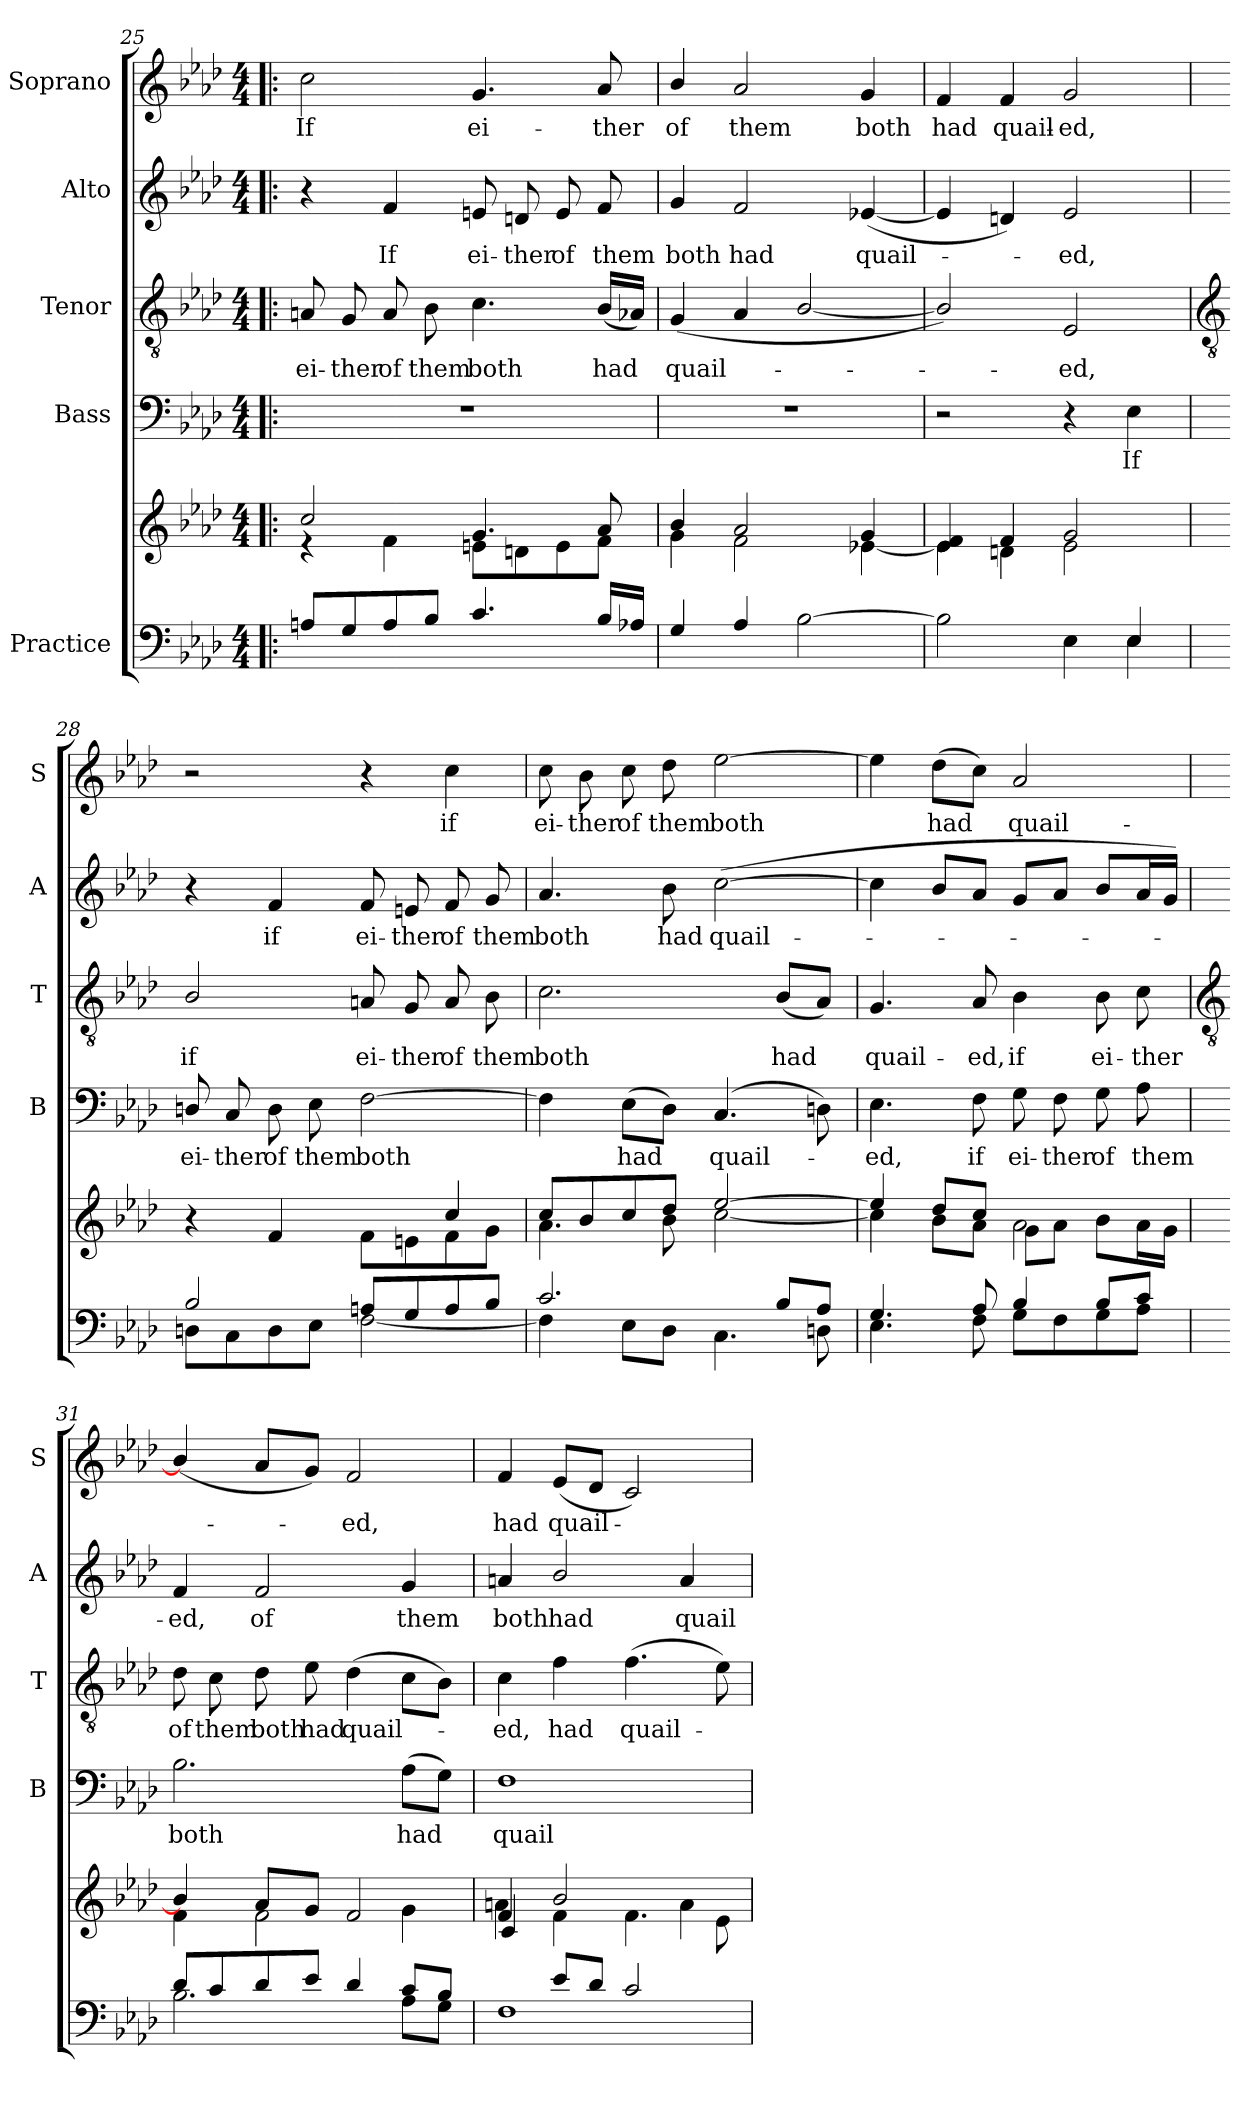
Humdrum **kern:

**kern	**kern	**kern	**text	**kern	**text	**kern	**text	**kern	**text
*part5	*part5	*part4	*part4	*part3	*part3	*part2	*part2	*part1	*part1
*staff6	*staff5	*staff4	*staff4	*staff3	*staff3	*staff2	*staff2	*staff1	*staff1
*I"Practice	*	*I"Bass	*	*I"Tenor	*	*I"Alto	*	*I"Soprano	*
*	*	*I'B	*	*I'T	*	*I'A	*	*I'S	*
*clefF4	*clefG2	*clefF4	*	*clefGv2	*	*clefG2	*	*clefG2	*
*k[b-e-a-d-]	*k[b-e-a-d-]	*k[b-e-a-d-]	*	*k[b-e-a-d-]	*	*k[b-e-a-d-]	*	*k[b-e-a-d-]	*
*A-:	*A-:	*A-:	*	*A-:	*	*A-:	*	*A-:	*
*M4/4	*M4/4	*M4/4	*	*M4/4	*	*M4/4	*	*M4/4	*
=25!|:	=25!|:	=25!|:	=25!|:	=25!|:	=25!|:	=25!|:	=25!|:	=25!|:	=25!|:
*^	*^	*	*	*	*	*	*	*	*
!	!	!	!	!	!	!	!LO:LY:b	!	!	!	!LO:LY:b
8AnL	1ryy	2cc/	4r	1r	.	8An	ei-	4r	.	2cc	If
!	!	!	!	!	!	!	!LO:LY:b	!	!	!	!
8G	.	.	.	.	.	8G	-ther	.	.	.	.
!	!	!	!	!	!	!	!LO:LY:b	!	!LO:LY:b	!	!
8A	.	.	4f\	.	.	8A	of	4f	If	.	.
!	!	!	!	!	!	!	!LO:LY:b	!	!	!	!
8B-J	.	.	.	.	.	8B-	them	.	.	.	.
!	!	!	!	!	!	!	!LO:LY:b	!	!LO:LY:b	!	!LO:LY:b
4.c	.	4.g	8en\L	.	.	4.c	both	8en	ei-	4.g	ei-
!	!	!	!	!	!	!	!	!	!LO:LY:b	!	!
.	.	.	8dn\	.	.	.	.	8dn	-ther	.	.
!	!	!	!	!	!	!	!	!	!LO:LY:b	!	!
.	.	.	8e\	.	.	.	.	8e	of	.	.
!	!	!	!	!	!	!	!LO:LY:b	!	!LO:LY:b	!	!LO:LY:b
16B-LL	.	8a-	8f\J	.	.	(<16B-LL	had	8f	them	8a-	-ther
16A-XJJ	.	.	.	.	.	16A-XJJ)	.	.	.	.	.
=26	=26	=26	=26	=26	=26	=26	=26	=26	=26	=26	=26
!	!	!	!	!	!	!	!LO:LY:b	!	!LO:LY:b	!	!LO:LY:b
4G	1ryy	4b-/	4g	1r	.	(<4G	quail-	4g	both	4b-/	of
!	!	!	!	!	!	!	!	!	!LO:LY:b	!	!LO:LY:b
4A-	.	2a-	2f	.	.	4A-	.	2f	had	2a-	them
[2B-\	.	.	.	.	.	[2B-/	.	.	.	.	.
!	!	!	!	!	!	!	!	!	!LO:LY:b	!	!LO:LY:b
.	.	4g	[4e-X	.	.	.	.	(<[4e-X	quail-	4g	both
=27	=27	=27	=27	=27	=27	=27	=27	=27	=27	=27	=27
!	!	!	!	!	!	!	!	!	!	!	!LO:LY:b
2B-\]	2ryy	4e- 4f	4e-]	2r	.	2B-/])	.	4e-]	.	4f	had
!	!	!	!	!	!	!	!	!	!	!	!LO:LY:b
.	.	4f	4dn	.	.	.	.	4dn)	.	4f	quail-
!	!	!	!	!	!	!	!LO:LY:b	!	!LO:LY:b	!	!LO:LY:b
4E-	4ryy	2g	2e-	4r	.	2E-	ed,	2e-	ed,	2g	-ed,
!	!	!	!	!	!LO:LY:b	!	!	!	!	!	!
4E-	4E-	.	.	4E-	If	.	.	.	.	.	.
!!LO:LB:g=z
=28	=28	=28	=28	=28	=28	=28	=28	=28	=28	=28	=28
*	*	*	*	*	*	*clefGv2	*	*	*	*	*
!	!	!	!	!	!LO:LY:b	!	!LO:LY:b	!	!	!	!
2B-/	8Dn/L	2ryy	4r	8Dn/	ei-	2B-/	if	4r	.	2r	.
!	!	!	!	!	!LO:LY:b	!	!	!	!	!	!
.	8C\	.	.	8C	-ther	.	.	.	.	.	.
!	!	!	!	!	!LO:LY:b	!	!	!	!LO:LY:b	!	!
.	8D\	.	4f	8D	of	.	.	4f	if	.	.
!	!	!	!	!	!LO:LY:b	!	!	!	!	!	!
.	8E-\J	.	.	8E-	them	.	.	.	.	.	.
!	!	!	!	!	!LO:LY:b	!	!LO:LY:b	!	!LO:LY:b	!	!
8An/L	[2F\	4ryy	8f\L	[2F	both	8An	ei-	8f	ei-	4r	.
!	!	!	!	!	!	!	!LO:LY:b	!	!LO:LY:b	!	!
8G/	.	.	8en\	.	.	8G	-ther	8en	-ther	.	.
!	!	!	!	!	!	!	!LO:LY:b	!	!LO:LY:b	!	!LO:LY:b
8A/	.	4cc/	8f\	.	.	8A	of	8f	of	4cc	if
!	!	!	!	!	!	!	!LO:LY:b	!	!LO:LY:b	!	!
8B-/J	.	.	8g\J	.	.	8B-	them	8g	them	.	.
=29	=29	=29	=29	=29	=29	=29	=29	=29	=29	=29	=29
!	!	!	!	!	!	!	!LO:LY:b	!	!LO:LY:b	!	!LO:LY:b
2.c/	4F\]	8cc/L	4.a-\	4F]	.	2.c	both	4.a-	both	8cc	ei-
!	!	!	!	!	!	!	!	!	!	!	!LO:LY:b
.	.	8b-/	.	.	.	.	.	.	.	8b-	-ther
!	!	!	!	!	!LO:LY:b	!	!	!	!	!	!LO:LY:b
.	8E-L	8cc/	.	(>8E-L	had	.	.	.	.	8cc	of
!	!	!	!	!	!	!	!	!	!LO:LY:b	!	!LO:LY:b
.	8D-J	8dd-/J	8b-	8D-J)	.	.	.	8b-	had	8dd-	them
!	!	!	!	!	!LO:LY:b	!	!	!	!LO:LY:b	!	!LO:LY:b
.	4.C\	[2ee-	[2cc	(<4.C	quail-	.	.	(<[2cc	quail-	[2ee-	both
!	!	!	!	!	!	!	!LO:LY:b	!	!	!	!
8B-/L	.	.	.	.	.	(<8B-L	had	.	.	.	.
8A-/J	8Dn\	.	.	8Dn)	.	8A-J)	.	.	.	.	.
=30	=30	=30	=30	=30	=30	=30	=30	=30	=30	=30	=30
!	!	!	!	!	!LO:LY:b	!	!LO:LY:b	!	!	!	!
4.G	4.E-\	4ee-]	4cc]	4.E-	ed,	4.G	quail-	4cc]	.	4ee-]	.
!	!	!	!	!	!	!	!	!	!	!	!LO:LY:b
.	.	8dd-L	8b-\L	.	.	.	.	8b-L	.	(>8dd-L	had
!	!	!	!	!	!LO:LY:b	!	!LO:LY:b	!	!	!	!
8A-	8F\	8ccJ	8a-\J	8F	if	8A-	-ed,	8a-J	.	8ccJ)	.
!	!	!	!	!	!LO:LY:b	!	!LO:LY:b	!	!	!	!LO:LY:b
4B-/	8G\L	2a-\	8gL	8G	ei-	4B-	if	8gL	.	2a-	quail-
!	!	!	!	!	!LO:LY:b	!	!	!	!	!	!
.	8F\	.	8a-J	8F	-ther	.	.	8a-J	.	.	.
!	!	!	!	!	!LO:LY:b	!	!LO:LY:b	!	!	!	!
8B-L	8G\	.	8b-L	8G	of	8B-	ei-	8b-L	.	.	.
!	!	!	!	!	!LO:LY:b	!	!LO:LY:b	!	!	!	!
8cJ	8A-\J	.	16a-L	8A-	them	8c	-ther	16a-L	.	.	.
.	.	.	16gJJ	.	.	.	.	16gJJ)	.	.	.
!!LO:LB:g=z
=31	=31	=31	=31	=31	=31	=31	=31	=31	=31	=31	=31
*	*	*	*	*	*	*clefGv2	*	*	*	*	*
!	!	!	!	!	!LO:LY:b	!	!LO:LY:b	!	!LO:LY:b	!	!
8d-/L	2.B-	4b-/]	4f	2.B-	both	8d-	of	4f	ed,	(<4b-/]	.
!	!	!	!	!	!	!	!LO:LY:b	!	!	!	!
8c/	.	.	.	.	.	8c	them	.	.	.	.
!	!	!	!	!	!	!	!LO:LY:b	!	!LO:LY:b	!	!
8d-/	.	8a-L	2f	.	.	8d-	both	2f	of	8a-L	.
!	!	!	!	!	!	!	!LO:LY:b	!	!	!	!
8e-/J	.	8gJ	.	.	.	8e-	had	.	.	8gJ)	.
!	!	!	!	!	!	!	!LO:LY:b	!	!	!	!LO:LY:b
4d-/	.	2f	.	.	.	(>4d-	quail-	.	.	2f	ed,
!	!	!	!	!	!LO:LY:b	!	!	!	!LO:LY:b	!	!
8cL	8A-L	.	4g	(>8A-L	had	8cL	.	4g	them	.	.
8B-J	8GJ	.	.	8GJ)	.	8B-J)	.	.	.	.	.
=32	=32	=32	=32	=32	=32	=32	=32	=32	=32	=32	=32
*	*	*	*^	*	*	*	*	*	*	*	*
!	!	!	!	!	!	!LO:LY:b	!	!LO:LY:b	!	!LO:LY:b	!	!LO:LY:b
4ryy	1F	4f/	4an	4c	1F	quail-	4c	ed,	4an	both	4f	had
!	!	!	!	!	!	!	!	!LO:LY:b	!	!LO:LY:b	!	!LO:LY:b
8e-/L	.	2.ryy	2b-/	4f\	.	.	4f	had	2b-/	had	(<8e-L	quail-
8d-/J	.	.	.	.	.	.	.	.	.	.	8d-J	.
!	!	!	!	!	!	!	!	!LO:LY:b	!	!	!	!
2c/	.	.	.	4.f\	.	.	(>4.f	quail-	.	.	2c)	.
!	!	!	!	!	!	!	!	!	!	!LO:LY:b	!	!
.	.	.	4a	.	.	.	.	.	4a	quail-	.	.
.	.	.	.	8e-\	.	.	8e-)	.	.	.	.	.
*v	*v	*	*	*	*	*	*	*	*	*	*	*
*	*v	*v	*v	*	*	*	*	*	*	*	*
=	=	=	=	=	=	=	=	=	=
*-	*-	*-	*-	*-	*-	*-	*-	*-	*-
